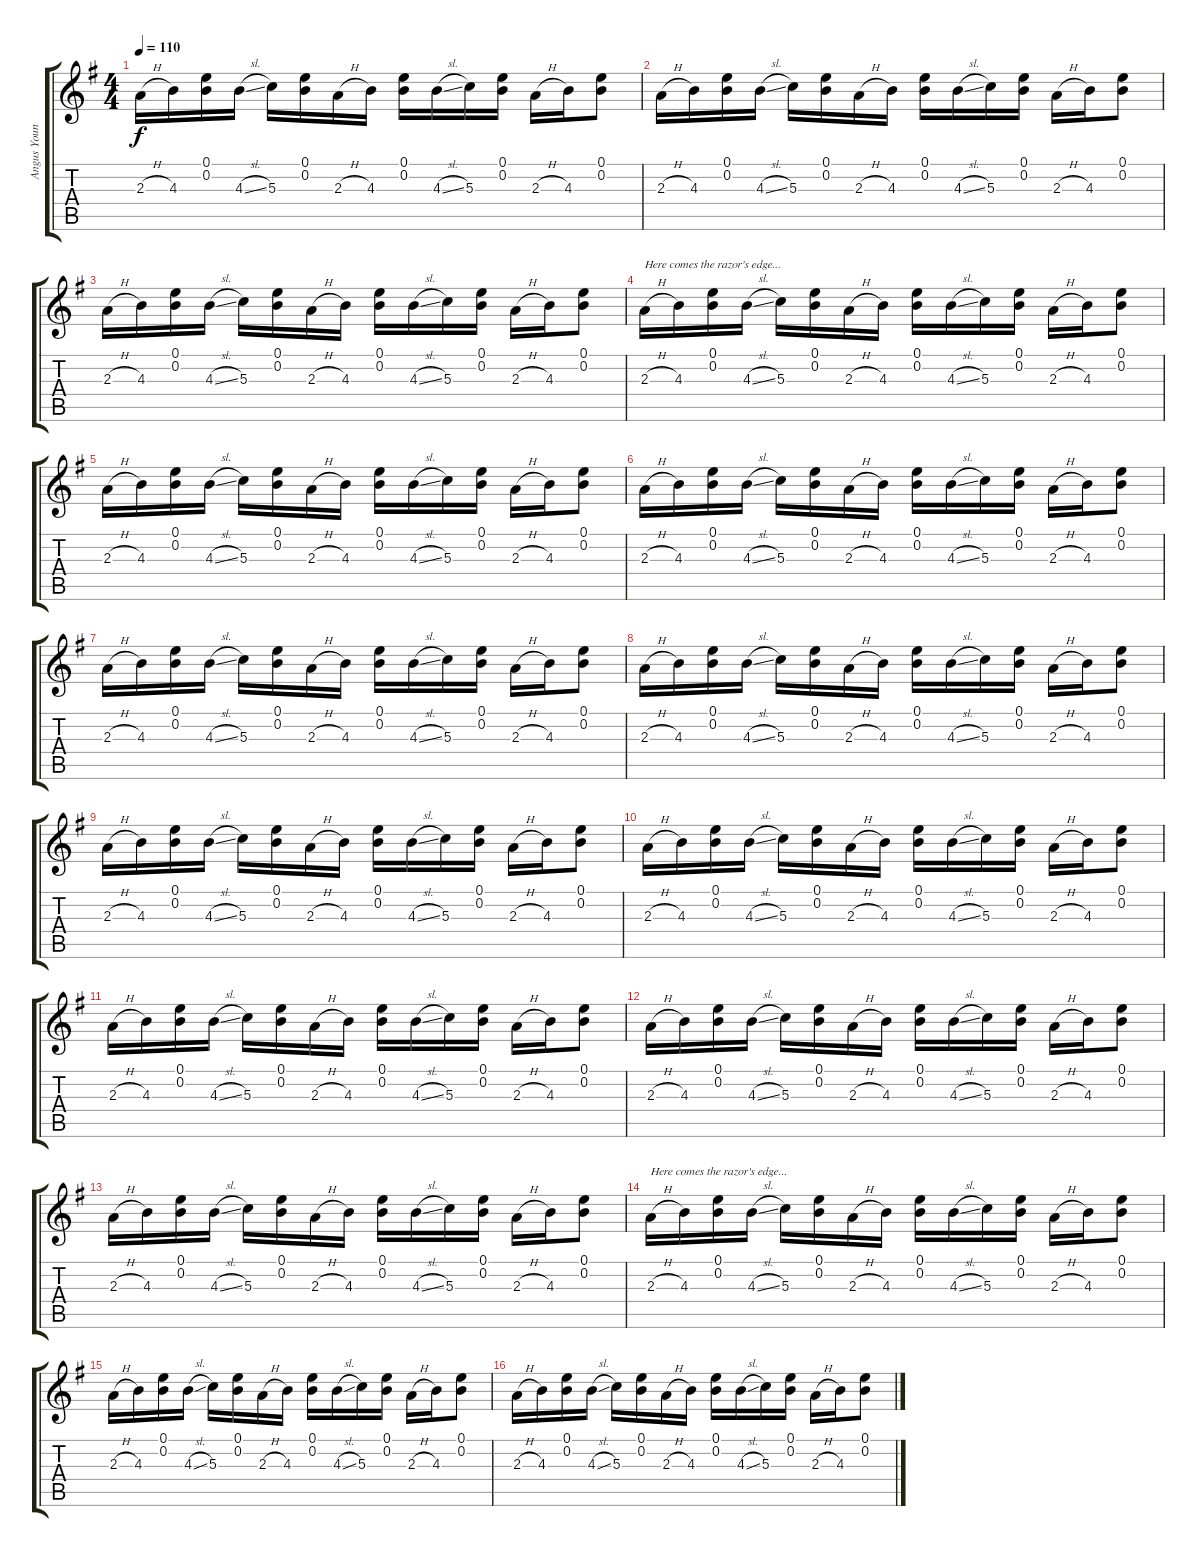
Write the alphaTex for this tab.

\track ("Angus Young (Guitar)" "Angus Youn") {instrument overdrivenguitar}
\staff {score tabs}
\tuning (E4 B3 G3 D3 A2 E2) {hide}
\ts (4 4)
\tempo 110
\clef g2
\ks g
2.3{h}.16{dy f} 4.3.16 (0.1 0.2).16 4.3{sl}.16 5.3.16 (0.1 0.2).16 2.3{h}.16 4.3.16 (0.1 0.2).16 4.3{sl}.16 5.3.16 (0.1 0.2).16 2.3{h}.16 4.3.16 (0.1 0.2).8 |
2.3{h}.16 4.3.16 (0.1 0.2).16 4.3{sl}.16 5.3.16 (0.1 0.2).16 2.3{h}.16 4.3.16 (0.1 0.2).16 4.3{sl}.16 5.3.16 (0.1 0.2).16 2.3{h}.16 4.3.16 (0.1 0.2).8 |
2.3{h}.16 4.3.16 (0.1 0.2).16 4.3{sl}.16 5.3.16 (0.1 0.2).16 2.3{h}.16 4.3.16 (0.1 0.2).16 4.3{sl}.16 5.3.16 (0.1 0.2).16 2.3{h}.16 4.3.16 (0.1 0.2).8 |
2.3{h}.16{txt "Here comes the razor's edge..."} 4.3.16 (0.1 0.2).16 4.3{sl}.16 5.3.16 (0.1 0.2).16 2.3{h}.16 4.3.16 (0.1 0.2).16 4.3{sl}.16 5.3.16 (0.1 0.2).16 2.3{h}.16 4.3.16 (0.1 0.2).8 |
2.3{h}.16 4.3.16 (0.1 0.2).16 4.3{sl}.16 5.3.16 (0.1 0.2).16 2.3{h}.16 4.3.16 (0.1 0.2).16 4.3{sl}.16 5.3.16 (0.1 0.2).16 2.3{h}.16 4.3.16 (0.1 0.2).8 |
2.3{h}.16 4.3.16 (0.1 0.2).16 4.3{sl}.16 5.3.16 (0.1 0.2).16 2.3{h}.16 4.3.16 (0.1 0.2).16 4.3{sl}.16 5.3.16 (0.1 0.2).16 2.3{h}.16 4.3.16 (0.1 0.2).8 |
2.3{h}.16 4.3.16 (0.1 0.2).16 4.3{sl}.16 5.3.16 (0.1 0.2).16 2.3{h}.16 4.3.16 (0.1 0.2).16 4.3{sl}.16 5.3.16 (0.1 0.2).16 2.3{h}.16 4.3.16 (0.1 0.2).8 |
2.3{h}.16 4.3.16 (0.1 0.2).16 4.3{sl}.16 5.3.16 (0.1 0.2).16 2.3{h}.16 4.3.16 (0.1 0.2).16 4.3{sl}.16 5.3.16 (0.1 0.2).16 2.3{h}.16 4.3.16 (0.1 0.2).8 |
2.3{h}.16 4.3.16 (0.1 0.2).16 4.3{sl}.16 5.3.16 (0.1 0.2).16 2.3{h}.16 4.3.16 (0.1 0.2).16 4.3{sl}.16 5.3.16 (0.1 0.2).16 2.3{h}.16 4.3.16 (0.1 0.2).8 |
2.3{h}.16 4.3.16 (0.1 0.2).16 4.3{sl}.16 5.3.16 (0.1 0.2).16 2.3{h}.16 4.3.16 (0.1 0.2).16 4.3{sl}.16 5.3.16 (0.1 0.2).16 2.3{h}.16 4.3.16 (0.1 0.2).8 |
2.3{h}.16 4.3.16 (0.1 0.2).16 4.3{sl}.16 5.3.16 (0.1 0.2).16 2.3{h}.16 4.3.16 (0.1 0.2).16 4.3{sl}.16 5.3.16 (0.1 0.2).16 2.3{h}.16 4.3.16 (0.1 0.2).8 |
2.3{h}.16 4.3.16 (0.1 0.2).16 4.3{sl}.16 5.3.16 (0.1 0.2).16 2.3{h}.16 4.3.16 (0.1 0.2).16 4.3{sl}.16 5.3.16 (0.1 0.2).16 2.3{h}.16 4.3.16 (0.1 0.2).8 |
2.3{h}.16 4.3.16 (0.1 0.2).16 4.3{sl}.16 5.3.16 (0.1 0.2).16 2.3{h}.16 4.3.16 (0.1 0.2).16 4.3{sl}.16 5.3.16 (0.1 0.2).16 2.3{h}.16 4.3.16 (0.1 0.2).8 |
2.3{h}.16{txt "Here comes the razor's edge..."} 4.3.16 (0.1 0.2).16 4.3{sl}.16 5.3.16 (0.1 0.2).16 2.3{h}.16 4.3.16 (0.1 0.2).16 4.3{sl}.16 5.3.16 (0.1 0.2).16 2.3{h}.16 4.3.16 (0.1 0.2).8 |
2.3{h}.16 4.3.16 (0.1 0.2).16 4.3{sl}.16 5.3.16 (0.1 0.2).16 2.3{h}.16 4.3.16 (0.1 0.2).16 4.3{sl}.16 5.3.16 (0.1 0.2).16 2.3{h}.16 4.3.16 (0.1 0.2).8 |
2.3{h}.16 4.3.16 (0.1 0.2).16 4.3{sl}.16 5.3.16 (0.1 0.2).16 2.3{h}.16 4.3.16 (0.1 0.2).16 4.3{sl}.16 5.3.16 (0.1 0.2).16 2.3{h}.16 4.3.16 (0.1 0.2).8
